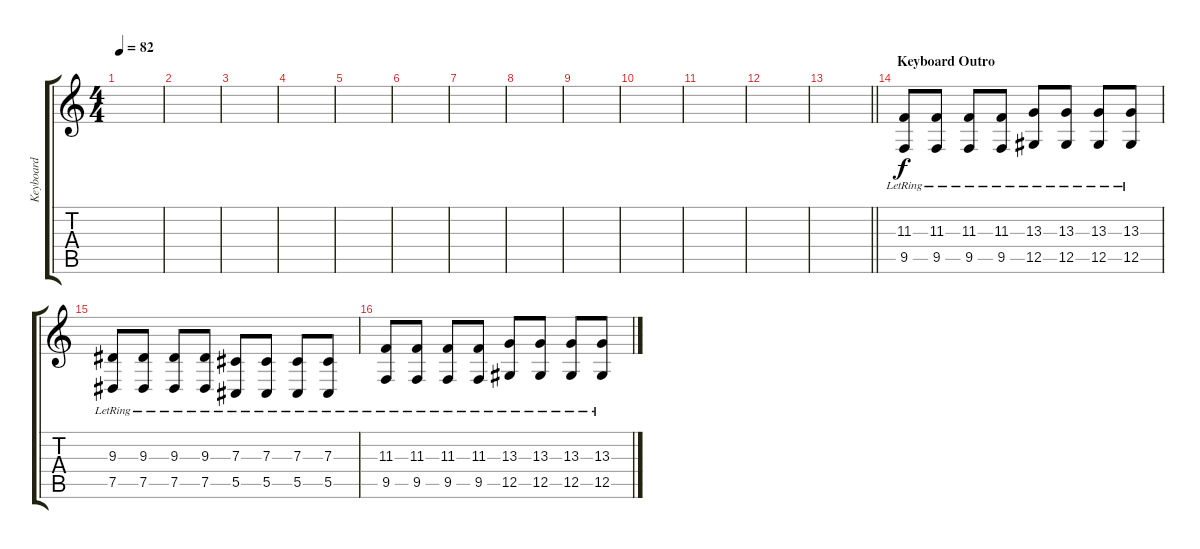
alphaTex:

\track ("Keyboard" "Keyboard") {instrument pad1newage}
\staff {score tabs}
\tuning (Eb4 Bb3 Gb3 Db3 Ab2 Db2) {hide}
\ts (4 4)
\tempo 82
\clef g2
\ks c
|
|
|
|
|
|
|
|
|
|
|
|
\barLineRight lightlight
|
\section ("" "Keyboard Outro")
(11.3{lr} 9.5{lr}).8{instrument pad1newage} (11.3{lr} 9.5{lr}).8 (11.3{lr} 9.5{lr}).8 (11.3{lr} 9.5{lr}).8 (13.3{lr} 12.5{lr}).8 (13.3{lr} 12.5{lr}).8 (13.3{lr} 12.5{lr}).8 (13.3{lr} 12.5{lr}).8 |
(9.3{lr} 7.5{lr}).8 (9.3{lr} 7.5{lr}).8 (9.3{lr} 7.5{lr}).8 (9.3{lr} 7.5{lr}).8 (7.3{lr} 5.5{lr}).8 (7.3{lr} 5.5{lr}).8 (7.3{lr} 5.5{lr}).8 (7.3{lr} 5.5{lr}).8 |
(11.3{lr} 9.5{lr}).8 (11.3{lr} 9.5{lr}).8 (11.3{lr} 9.5{lr}).8 (11.3{lr} 9.5{lr}).8 (13.3{lr} 12.5{lr}).8 (13.3{lr} 12.5{lr}).8 (13.3{lr} 12.5{lr}).8 (13.3{lr} 12.5{lr}).8
